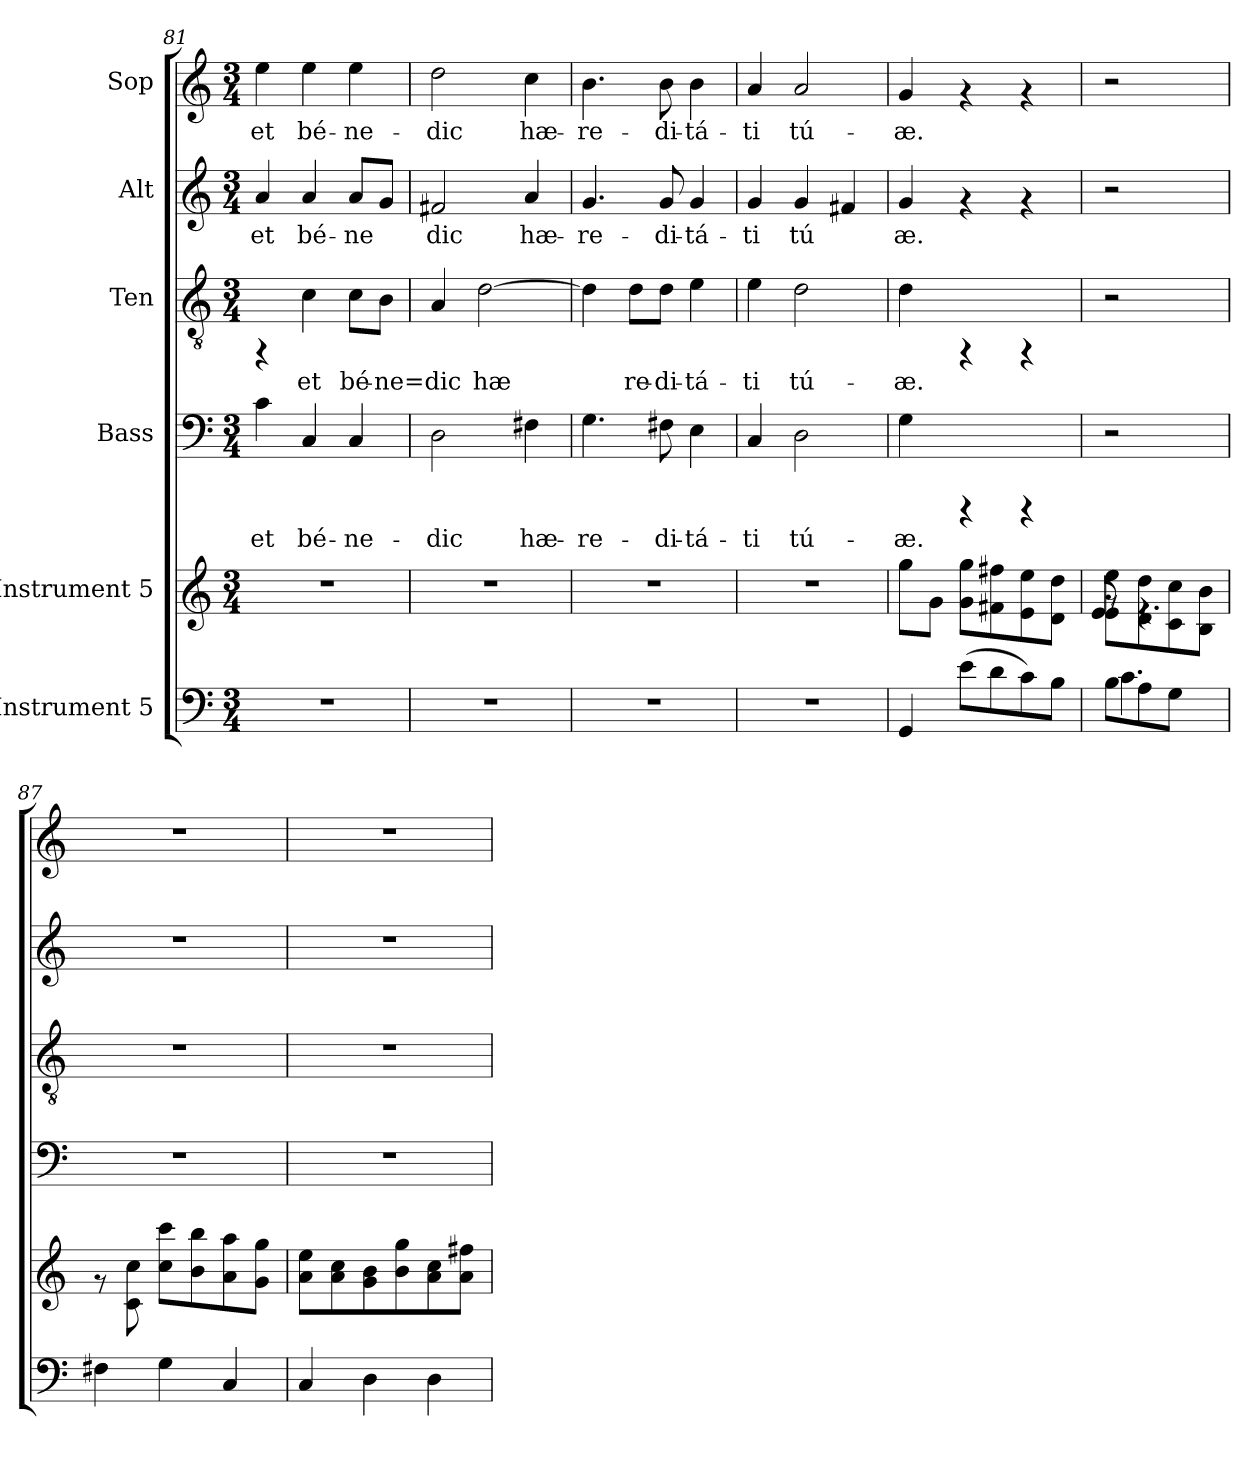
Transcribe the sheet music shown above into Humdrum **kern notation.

**kern	**kern	**kern	**text	**kern	**text	**kern	**text	**kern	**text
*part6	*part5	*part4	*part4	*part3	*part3	*part2	*part2	*part1	*part1
*staff6	*staff5	*staff4	*staff4	*staff3	*staff3	*staff2	*staff2	*staff1	*staff1
*I"Instrument 5	*I"Instrument 5	*I"Bass	*	*I"Ten	*	*I"Alt	*	*I"Sop	*
*clefF4	*clefG2	*clefF4	*	*clefGv2	*	*clefG2	*	*clefG2	*
*k[]	*k[]	*k[]	*	*k[]	*	*k[]	*	*k[]	*
*C:	*C:	*C:	*	*C:	*	*C:	*	*C:	*
*M3/4	*M3/4	*M3/4	*	*M3/4	*	*M3/4	*	*M3/4	*
=81	=81	=81	=81	=81	=81	=81	=81	=81	=81
!	!	!	!LO:LY:b:cj	!	!	!	!LO:LY:b:cj	!	!LO:LY:b:cj
2.r	2.r	4c\	et	4rFF	.	4a/	et	4ee\	et
!	!	!	!LO:LY:b:cj	!	!LO:LY:b:cj	!	!LO:LY:b:cj	!	!LO:LY:b:cj
.	.	4C/	bé-	4c\	et	4a/	bé-	4ee\	bé-
!	!	!	!LO:LY:b:cj	!	!LO:LY:b:cj	!	!LO:LY:b:cj	!	!LO:LY:b:cj
.	.	4C/	-ne-	8c\L	bé-	8a/L	-ne-	4ee\	-ne-
!	!	!	!	!	!LO:LY:b:cj	!	!LO:LY:b:cj	!	!
.	.	.	.	8B\J	-ne=dic	8g/J	--	.	.
=82	=82	=82	=82	=82	=82	=82	=82	=82	=82
!	!	!	!LO:LY:b:cj	!	!LO:LY:b:cj	!	!LO:LY:b:cj	!	!LO:LY:b:cj
2.r	2.r	2D\	-dic	4A/	.	2f#X/	-dic	2dd\	-dic
!	!	!	!	!	!LO:LY:b:cj	!	!	!	!
.	.	.	.	[>2d\	hæ-	.	.	.	.
!	!	!	!LO:LY:b:cj	!	!	!	!LO:LY:b:cj	!	!LO:LY:b:cj
.	.	4F#X\	hæ-	.	.	4a/	hæ-	4cc\	hæ-
=83	=83	=83	=83	=83	=83	=83	=83	=83	=83
!	!	!	!LO:LY:b:cj	!	!LO:LY:b:cj	!	!LO:LY:b:cj	!	!LO:LY:b:cj
2.r	2.r	4.G\	-re-	4d\]	--	4.g/	-re-	4.b\	-re-
!	!	!	!	!	!LO:LY:b:cj	!	!	!	!
.	.	.	.	8d\L	-re-	.	.	.	.
!	!	!	!LO:LY:b:cj	!	!LO:LY:b:cj	!	!LO:LY:b:cj	!	!LO:LY:b:cj
.	.	8F#X\	-di-	8d\J	-di-	8g/	-di-	8b\	-di-
!	!	!	!LO:LY:b:cj	!	!LO:LY:b:cj	!	!LO:LY:b:cj	!	!LO:LY:b:cj
.	.	4E\	-tá-	4e\	-tá-	4g/	-tá-	4b\	-tá-
!!LO:PB:g=z
=84	=84	=84	=84	=84	=84	=84	=84	=84	=84
!	!	!	!LO:LY:b:cj	!	!LO:LY:b:cj	!	!LO:LY:b:cj	!	!LO:LY:b:cj
2.r	2.r	4C/	-ti	4e\	-ti	4g/	-ti	4a/	-ti
!	!	!	!LO:LY:b:cj	!	!LO:LY:b:cj	!	!LO:LY:b:cj	!	!LO:LY:b:cj
.	.	2D\	tú-	2d\	tú-	4g/	tú-	2a/	tú-
!	!	!	!	!	!	!	!LO:LY:b:cj	!	!
.	.	.	.	.	.	4f#X/	--	.	.
=85	=85	=85	=85	=85	=85	=85	=85	=85	=85
!	!	!	!LO:LY:b:cj	!	!LO:LY:b:cj	!	!LO:LY:b:cj	!	!LO:LY:b:cj
4GG/	8gg\L	4G\	-æ.	4d\	-æ.	4g/	-æ.	4g/	-æ.
.	8g\J	.	.	.	.	.	.	.	.
(<8e\L	8gg\ 8g\L	4rCCC	.	4rFF	.	4rf	.	4rf	.
8d\	8f#X\ 8ff#X\	.	.	.	.	.	.	.	.
8c\)	8ee\ 8e\	4rCCC	.	4rFF	.	4rf	.	4rf	.
8B\J	8dd\ 8d\J	.	.	.	.	.	.	.	.
=86	=86	=86	=86	=86	=86	=86	=86	=86	=86
*^	*^	*	*	*	*	*	*	*	*
*	*	*	*^	*	*	*	*	*	*	*	*
8B\L	4.c\	8rf	8e\ 8ee\L	8e/	2r	.	2r	.	2r	.	2r	.
8A\	.	4.rf	8d\ 8dd\	4.ryy	.	.	.	.	.	.	.	.
8G\J	.	.	8cc\ 8c\	.	.	.	.	.	.	.	.	.
8ryy	8ryy	.	8b\ 8B\J	.	.	.	.	.	.	.	.	.
*v	*v	*	*	*	*	*	*	*	*	*	*	*
*	*v	*v	*v	*	*	*	*	*	*	*	*
=87	=87	=87	=87	=87	=87	=87	=87	=87	=87
4F#X\	8rf	2.r	.	2.r	.	2.r	.	2.r	.
.	8cc\ 8c\	.	.	.	.	.	.	.	.
4G\	8cc\ 8ccc\L	.	.	.	.	.	.	.	.
.	8b\ 8bb\	.	.	.	.	.	.	.	.
4C/	8aa\ 8a\	.	.	.	.	.	.	.	.
.	8gg\ 8g\J	.	.	.	.	.	.	.	.
=88	=88	=88	=88	=88	=88	=88	=88	=88	=88
4C/	8ee\ 8a\L	2.r	.	2.r	.	2.r	.	2.r	.
.	8cc\ 8a\	.	.	.	.	.	.	.	.
4D\	8g\ 8b\	.	.	.	.	.	.	.	.
.	8b\ 8gg\	.	.	.	.	.	.	.	.
4D\	8cc\ 8a\	.	.	.	.	.	.	.	.
.	8a\ 8ff#X\J	.	.	.	.	.	.	.	.
=	=	=	=	=	=	=	=	=	=
*-	*-	*-	*-	*-	*-	*-	*-	*-	*-
